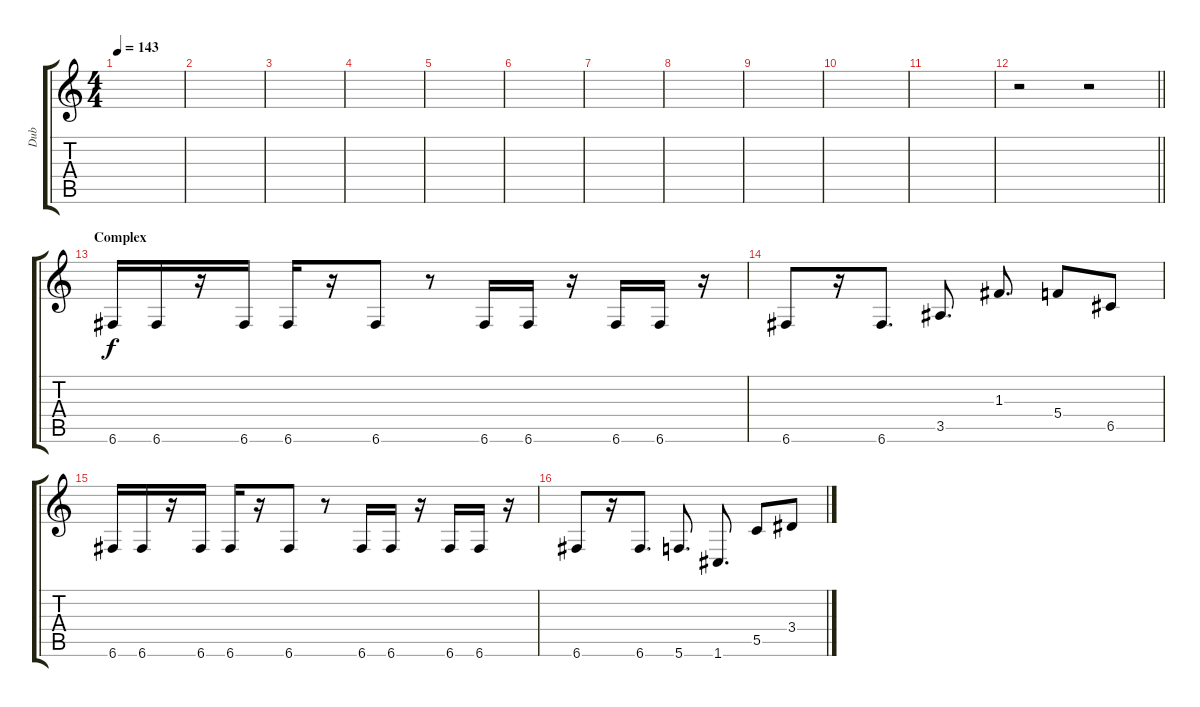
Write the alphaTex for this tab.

\track ("Dub" "Dub") {instrument distortionguitar}
\staff {score tabs}
\tuning (D4 A3 F3 C3 G2 C2) {hide}
\ts (4 4)
\tempo 143
\clef g2
\ks c
|
|
|
|
|
|
|
|
|
|
|
\barLineRight lightlight
r.2{volume 11} r.2 |
\section ("" "Complex")
6.6.16 6.6.16 r.16 6.6.16 6.6.16 r.16 6.6.8 r.8 6.6.16 6.6.16 r.16 6.6.16 6.6.16 r.16 |
6.6.8 r.16 6.6.8{d} 3.5.8{d} 1.3.8{d} 5.4.8 6.5.8 |
6.6.16 6.6.16 r.16 6.6.16 6.6.16 r.16 6.6.8 r.8 6.6.16 6.6.16 r.16 6.6.16 6.6.16 r.16 |
6.6.8 r.16 6.6.8{d} 5.6.8{d} 1.6.8{d} 5.5.8 3.4.8
